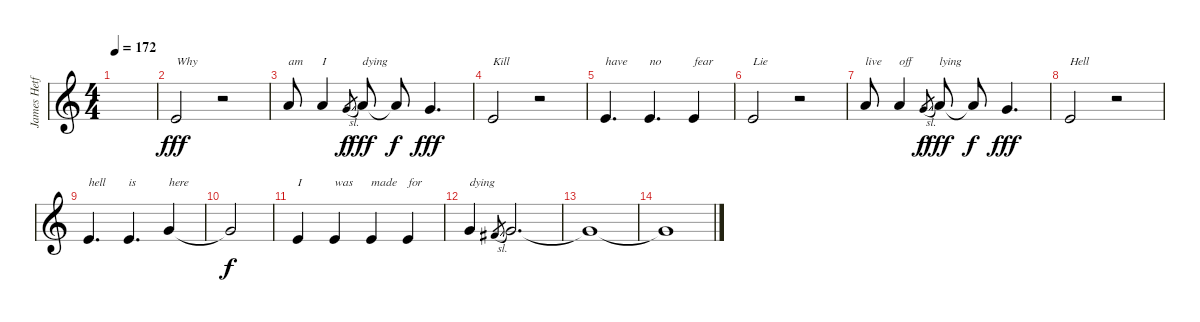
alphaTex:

\track ("James Hetfield (Vocal)" "James Hetf") {instrument lead6voice}
\staff {score}
\tuning (E4 B3 G3 D3 A2 E2) {hide}
\ts (4 4)
\tempo 172
\clef g2
\ks c
|
5.2.2{txt "Why" dy fff} r.2 |
5.1.8{txt "am"} 5.1.4{txt "I"} 3.1{sl}.8{gr dy f} 5.1.8{txt "dying" dy fff} 5.1{t}.8{dy f} 3.1.4{d dy fff} |
5.2.2{txt "Kill"} r.2 |
5.2.4{d txt "have"} 5.2.4{d txt "no"} 5.2.4{txt "fear"} |
5.2.2{txt "Lie"} r.2 |
5.1.8{txt "live"} 5.1.4{txt "off"} 3.1{sl}.8{gr dy f} 5.1.8{txt "lying" dy fff} 5.1{t}.8{dy f} 3.1.4{d dy fff} |
5.2.2{txt "Hell"} r.2 |
5.2.4{d txt "hell"} 5.2.4{d txt "is"} 3.1.4{txt "here"} |
3.1{t}.2{dy f} |
5.2.4{txt "I"} 5.2.4{txt "was"} 5.2.4{txt "made"} 5.2.4{txt "for"} |
3.1.4{txt "dying"} 2.1{sl}.8{gr} 3.1.2{d} |
3.1{t}.1 |
3.1{t}.1
